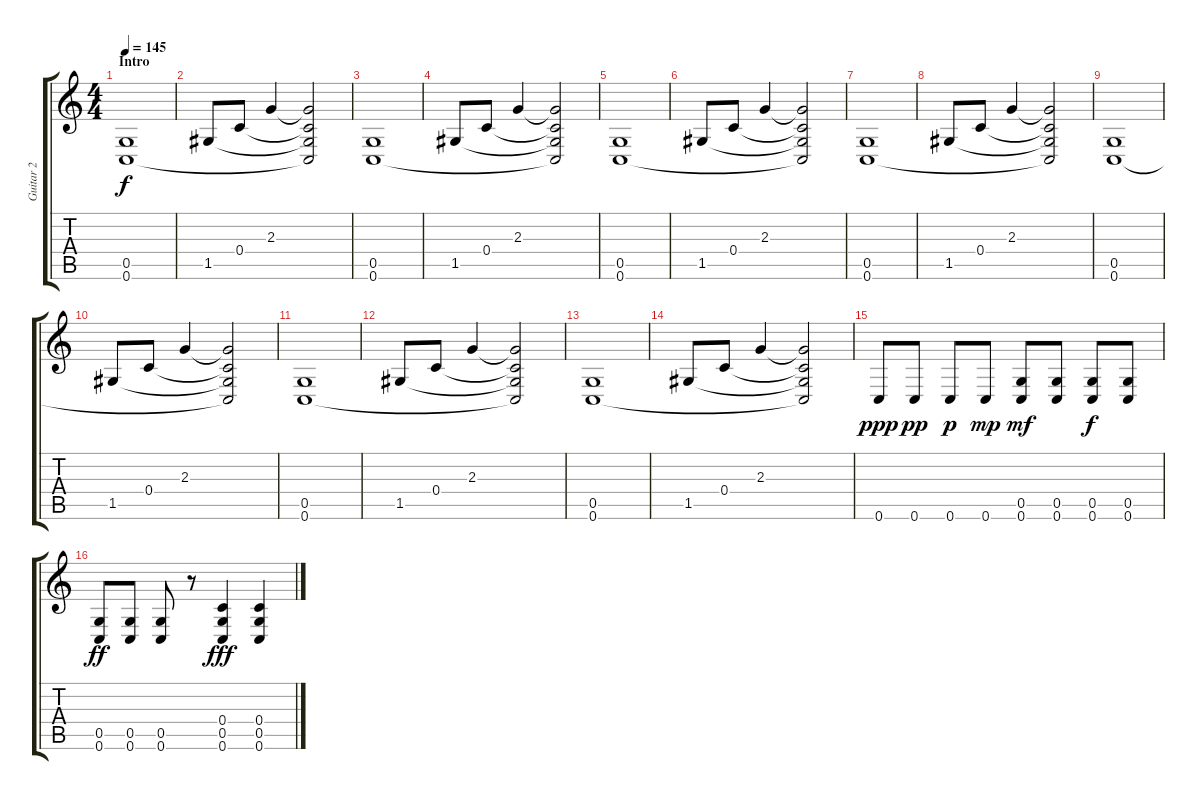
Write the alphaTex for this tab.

\track ("Guitar 2" "Guitar 2") {instrument distortionguitar}
\staff {score tabs}
\tuning (D4 A3 F3 C3 G2 C2) {hide}
\ts (4 4)
\section ("" "Intro")
\tempo 145
\clef g2
\ks c
(0.5 0.6).1{dy f instrument distortionguitar} |
1.5.8 0.4.8 2.3.4 (2.3{t} 0.4{t} 1.5{t} 0.6{t}).2 |
(0.5 0.6).1 |
1.5.8 0.4.8 2.3.4 (2.3{t} 0.4{t} 1.5{t} 0.6{t}).2 |
(0.5 0.6).1 |
1.5.8 0.4.8 2.3.4 (2.3{t} 0.4{t} 1.5{t} 0.6{t}).2 |
(0.5 0.6).1 |
1.5.8 0.4.8 2.3.4 (2.3{t} 0.4{t} 1.5{t} 0.6{t}).2 |
(0.5 0.6).1 |
1.5.8 0.4.8 2.3.4 (2.3{t} 0.4{t} 1.5{t} 0.6{t}).2 |
(0.5 0.6).1 |
1.5.8 0.4.8 2.3.4 (2.3{t} 0.4{t} 1.5{t} 0.6{t}).2 |
(0.5 0.6).1 |
1.5.8 0.4.8 2.3.4 (2.3{t} 0.4{t} 1.5{t} 0.6{t}).2 |
0.6.8{dy ppp volume 13 instrument distortionguitar} 0.6.8{dy pp} 0.6.8{dy p} 0.6.8{dy mp} (0.5 0.6).8{dy mf} (0.5 0.6).8 (0.5 0.6).8{dy f} (0.5 0.6).8 |
(0.5 0.6).8{dy ff} (0.5 0.6).8 (0.5 0.6).8 r.8 (0.4 0.5 0.6).4{dy fff} (0.4 0.5 0.6).4
